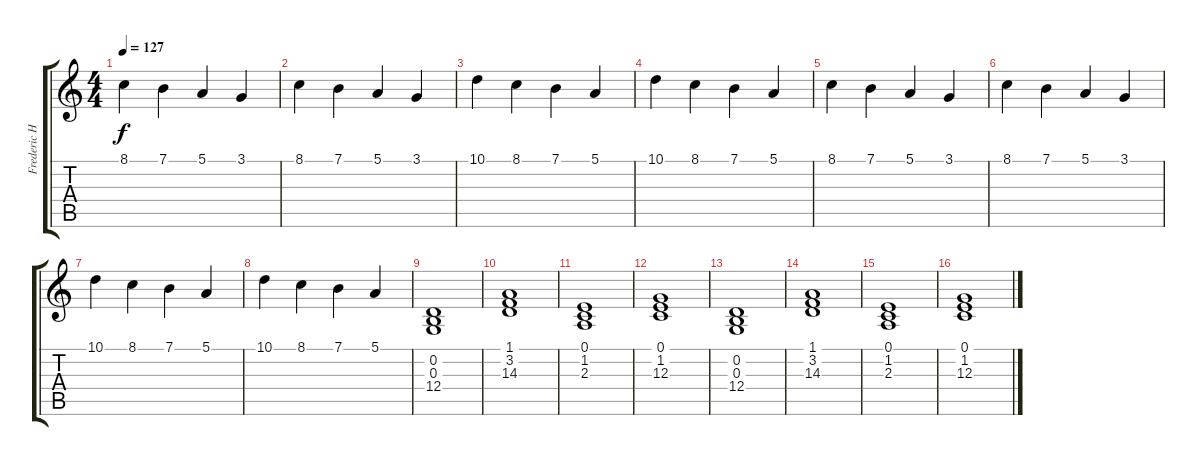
\track ("Frederic Helmer" "Frederic H") {instrument stringensemble1}
\staff {score tabs}
\tuning (E4 B3 G3 D3 A2 E2) {hide}
\ts (4 4)
\tempo 127
\clef g2
\ks c
8.1.4{dy f} 7.1.4 5.1.4 3.1.4 |
8.1.4 7.1.4 5.1.4 3.1.4 |
10.1.4 8.1.4 7.1.4 5.1.4 |
10.1.4 8.1.4 7.1.4 5.1.4 |
8.1.4 7.1.4 5.1.4 3.1.4 |
8.1.4 7.1.4 5.1.4 3.1.4 |
10.1.4 8.1.4 7.1.4 5.1.4 |
10.1.4 8.1.4 7.1.4 5.1.4 |
(0.2 0.3 12.4).1 |
(1.1 3.2 14.3).1 |
(0.1 1.2 2.3).1 |
(0.1 1.2 12.3).1 |
(0.2 0.3 12.4).1 |
(1.1 3.2 14.3).1 |
(0.1 1.2 2.3).1 |
(0.1 1.2 12.3).1
